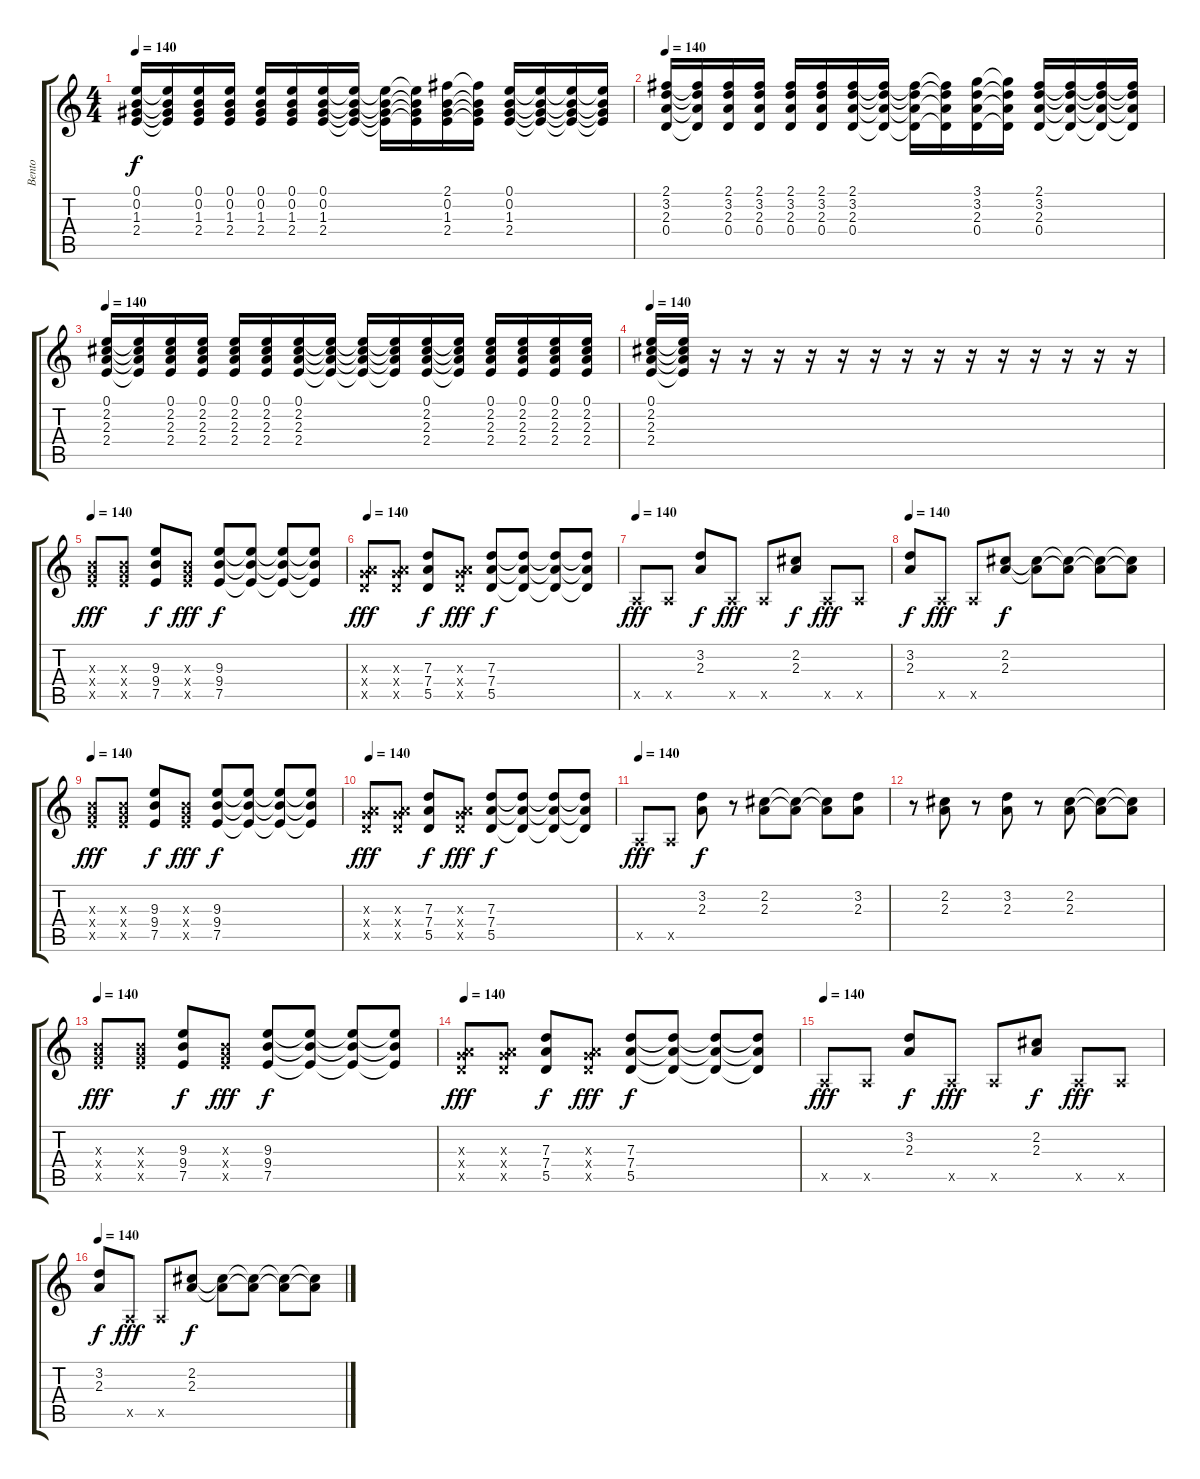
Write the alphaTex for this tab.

\track ("Bento" "Bento") {instrument distortionguitar}
\staff {score tabs}
\tuning (E4 B3 G3 D3 A2 E2) {hide}
\ts (4 4)
\tempo 140
\clef g2
\ks c
(0.1 0.2 1.3 2.4).16{dy f} (0.1{t} 0.2{t} 1.3{t} 2.4{t}).16 (0.1 0.2 1.3 2.4).16 (0.1 0.2 1.3 2.4).16 (0.1 0.2 1.3 2.4).16 (0.1 0.2 1.3 2.4).16 (0.1 0.2 1.3 2.4).16 (0.1{t} 0.2{t} 1.3{t} 2.4{t}).16 (0.1{t} 0.2{t} 1.3{t} 2.4{t}).16 (0.1{t} 0.2{t} 1.3{t} 2.4{t}).16 (2.1 0.2 1.3 2.4).16 (2.1{t} 0.2{t} 1.3{t} 2.4{t}).16 (0.1 0.2 1.3 2.4).16 (0.1{t} 0.2{t} 1.3{t} 2.4{t}).16 (0.1{t} 0.2{t} 1.3{t} 2.4{t}).16 (0.1{t} 0.2{t} 1.3{t} 2.4{t}).16 |
\tempo 140
(2.1 3.2 2.3 0.4).16 (2.1{t} 3.2{t} 2.3{t} 0.4{t}).16 (2.1 3.2 2.3 0.4).16 (2.1 3.2 2.3 0.4).16 (2.1 3.2 2.3 0.4).16 (2.1 3.2 2.3 0.4).16 (2.1 3.2 2.3 0.4).16 (2.1{t} 3.2{t} 2.3{t} 0.4{t}).16 (2.1{t} 3.2{t} 2.3{t} 0.4{t}).16 (2.1{t} 3.2{t} 2.3{t} 0.4{t}).16 (3.1 3.2 2.3 0.4).16 (3.1{t} 3.2{t} 2.3{t} 0.4{t}).16 (2.1 3.2 2.3 0.4).16 (2.1{t} 3.2{t} 2.3{t} 0.4{t}).16 (2.1{t} 3.2{t} 2.3{t} 0.4{t}).16 (2.1{t} 3.2{t} 2.3{t} 0.4{t}).16 |
\tempo 140
(0.1 2.2 2.3 2.4).16 (0.1{t} 2.2{t} 2.3{t} 2.4{t}).16 (0.1 2.2 2.3 2.4).16 (0.1 2.2 2.3 2.4).16 (0.1 2.2 2.3 2.4).16 (0.1 2.2 2.3 2.4).16 (0.1 2.2 2.3 2.4).16 (0.1{t} 2.2{t} 2.3{t} 2.4{t}).16 (0.1{t} 2.2{t} 2.3{t} 2.4{t}).16 (0.1{t} 2.2{t} 2.3{t} 2.4{t}).16 (0.1 2.2 2.3 2.4).16 (0.1{t} 2.2{t} 2.3{t} 2.4{t}).16 (0.1 2.2 2.3 2.4).16 (0.1 2.2 2.3 2.4).16 (0.1 2.2 2.3 2.4).16 (0.1 2.2 2.3 2.4).16 |
\tempo 150
\tempo 140
(0.1 2.2 2.3 2.4).16 (0.1{t} 2.2{t} 2.3{t} 2.4{t}).16 r.16 r.16 r.16 r.16 r.16 r.16 r.16 r.16 r.16 r.16 r.16 r.16 r.16 r.16 |
\tempo 140
(0.3{x} 9.4{x} 7.5{x}).8{dy fff instrument distortionguitar} (0.3{x} 9.4{x} 7.5{x}).8 (9.3 9.4 7.5).8{dy f} (0.3{x} 9.4{x} 7.5{x}).8{dy fff} (9.3 9.4 7.5).8{dy f} (9.3{t} 9.4{t} 7.5{t}).8 (9.3{t} 9.4{t} 7.5{t}).8 (9.3{t} 9.4{t} 7.5{t}).8 |
\tempo 140
(0.3{x} 7.4{x} 5.5{x}).8{dy fff} (0.3{x} 7.4{x} 5.5{x}).8 (7.3 7.4 5.5).8{dy f} (0.3{x} 7.4{x} 5.5{x}).8{dy fff} (7.3 7.4 5.5).8{dy f} (7.3{t} 7.4{t} 5.5{t}).8 (7.3{t} 7.4{t} 5.5{t}).8 (7.3{t} 7.4{t} 5.5{t}).8 |
\tempo 140
0.5{x}.8{dy fff} 0.5{x}.8 (3.2 2.3).8{dy f} 0.5{x}.8{dy fff} 0.5{x}.8 (2.2 2.3).8{dy f} 0.5{x}.8{dy fff} 0.5{x}.8 |
\tempo 140
(3.2 2.3).8{dy f} 0.5{x}.8{dy fff} 0.5{x}.8 (2.2 2.3).8{dy f} (2.2{t} 2.3{t}).8 (2.2{t} 2.3{t}).8 (2.2{t} 2.3{t}).8 (2.2{t} 2.3{t}).8 |
\tempo 140
(0.3{x} 9.4{x} 7.5{x}).8{dy fff} (0.3{x} 9.4{x} 7.5{x}).8 (9.3 9.4 7.5).8{dy f} (0.3{x} 9.4{x} 7.5{x}).8{dy fff} (9.3 9.4 7.5).8{dy f} (9.3{t} 9.4{t} 7.5{t}).8 (9.3{t} 9.4{t} 7.5{t}).8 (9.3{t} 9.4{t} 7.5{t}).8 |
\tempo 140
(0.3{x} 7.4{x} 5.5{x}).8{dy fff} (0.3{x} 7.4{x} 5.5{x}).8 (7.3 7.4 5.5).8{dy f} (0.3{x} 7.4{x} 5.5{x}).8{dy fff} (7.3 7.4 5.5).8{dy f} (7.3{t} 7.4{t} 5.5{t}).8 (7.3{t} 7.4{t} 5.5{t}).8 (7.3{t} 7.4{t} 5.5{t}).8 |
\tempo 140
0.5{x}.8{dy fff} 0.5{x}.8 (3.2 2.3).8{dy f} r.8 (2.2 2.3).8 (2.2{t} 2.3{t}).8 (2.2{t} 2.3{t}).8 (3.2 2.3).8 |
r.8 (2.2 2.3).8 r.8 (3.2 2.3).8 r.8 (2.2 2.3).8 (2.2{t} 2.3{t}).8 (2.2{t} 2.3{t}).8 |
\tempo 140
(0.3{x} 9.4{x} 7.5{x}).8{dy fff} (0.3{x} 9.4{x} 7.5{x}).8 (9.3 9.4 7.5).8{dy f} (0.3{x} 9.4{x} 7.5{x}).8{dy fff} (9.3 9.4 7.5).8{dy f} (9.3{t} 9.4{t} 7.5{t}).8 (9.3{t} 9.4{t} 7.5{t}).8 (9.3{t} 9.4{t} 7.5{t}).8 |
\tempo 140
(0.3{x} 7.4{x} 5.5{x}).8{dy fff} (0.3{x} 7.4{x} 5.5{x}).8 (7.3 7.4 5.5).8{dy f} (0.3{x} 7.4{x} 5.5{x}).8{dy fff} (7.3 7.4 5.5).8{dy f} (7.3{t} 7.4{t} 5.5{t}).8 (7.3{t} 7.4{t} 5.5{t}).8 (7.3{t} 7.4{t} 5.5{t}).8 |
\tempo 140
0.5{x}.8{dy fff} 0.5{x}.8 (3.2 2.3).8{dy f} 0.5{x}.8{dy fff} 0.5{x}.8 (2.2 2.3).8{dy f} 0.5{x}.8{dy fff} 0.5{x}.8 |
\tempo 140
(3.2 2.3).8{dy f} 0.5{x}.8{dy fff} 0.5{x}.8 (2.2 2.3).8{dy f} (2.2{t} 2.3{t}).8 (2.2{t} 2.3{t}).8 (2.2{t} 2.3{t}).8 (2.2{t} 2.3{t}).8
